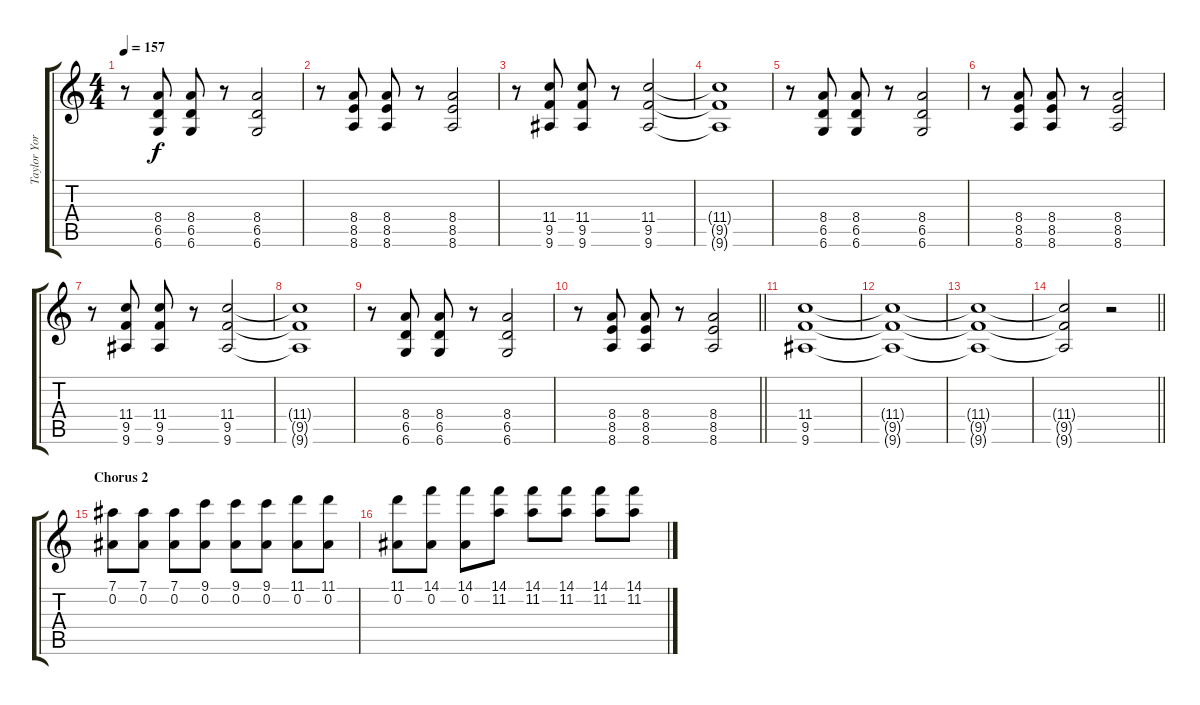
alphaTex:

\track ("Taylor York | Rythm Guitar" "Taylor Yor") {instrument distortionguitar}
\staff {score tabs}
\tuning (Eb4 Bb3 Gb3 Db3 Ab2 Db2) {hide}
\ts (4 4)
\tempo 157
\clef g2
\ks c
r.8{dy f} (8.4 6.5 6.6).8 (8.4 6.5 6.6).8 r.8 (8.4 6.5 6.6).2 |
r.8 (8.4 8.5 8.6).8 (8.4 8.5 8.6).8 r.8 (8.4 8.5 8.6).2 |
r.8 (11.4 9.5 9.6).8 (11.4 9.5 9.6).8 r.8 (11.4 9.5 9.6).2 |
(11.4{t} 9.5{t} 9.6{t}).1 |
r.8 (8.4 6.5 6.6).8 (8.4 6.5 6.6).8 r.8 (8.4 6.5 6.6).2 |
r.8 (8.4 8.5 8.6).8 (8.4 8.5 8.6).8 r.8 (8.4 8.5 8.6).2 |
r.8 (11.4 9.5 9.6).8 (11.4 9.5 9.6).8 r.8 (11.4 9.5 9.6).2 |
(11.4{t} 9.5{t} 9.6{t}).1 |
r.8 (8.4 6.5 6.6).8 (8.4 6.5 6.6).8 r.8 (8.4 6.5 6.6).2 |
\barLineRight lightlight
r.8 (8.4 8.5 8.6).8 (8.4 8.5 8.6).8 r.8 (8.4 8.5 8.6).2 |
\section ("" "")
(11.4 9.5 9.6).1{volume 7} |
(11.4{t} 9.5{t} 9.6{t}).1 |
(11.4{t} 9.5{t} 9.6{t}).1 |
\barLineRight lightlight
(11.4{t} 9.5{t} 9.6{t}).2 r.2 |
\section ("" "Chorus 2")
(7.1 0.2).8{volume 15} (7.1 0.2).8 (7.1 0.2).8 (9.1 0.2).8 (9.1 0.2).8 (9.1 0.2).8 (11.1 0.2).8 (11.1 0.2).8 |
(11.1 0.2).8 (14.1 0.2).8 (14.1 0.2).8 (14.1 11.2).8 (14.1 11.2).8 (14.1 11.2).8 (14.1 11.2).8 (14.1 11.2).8
